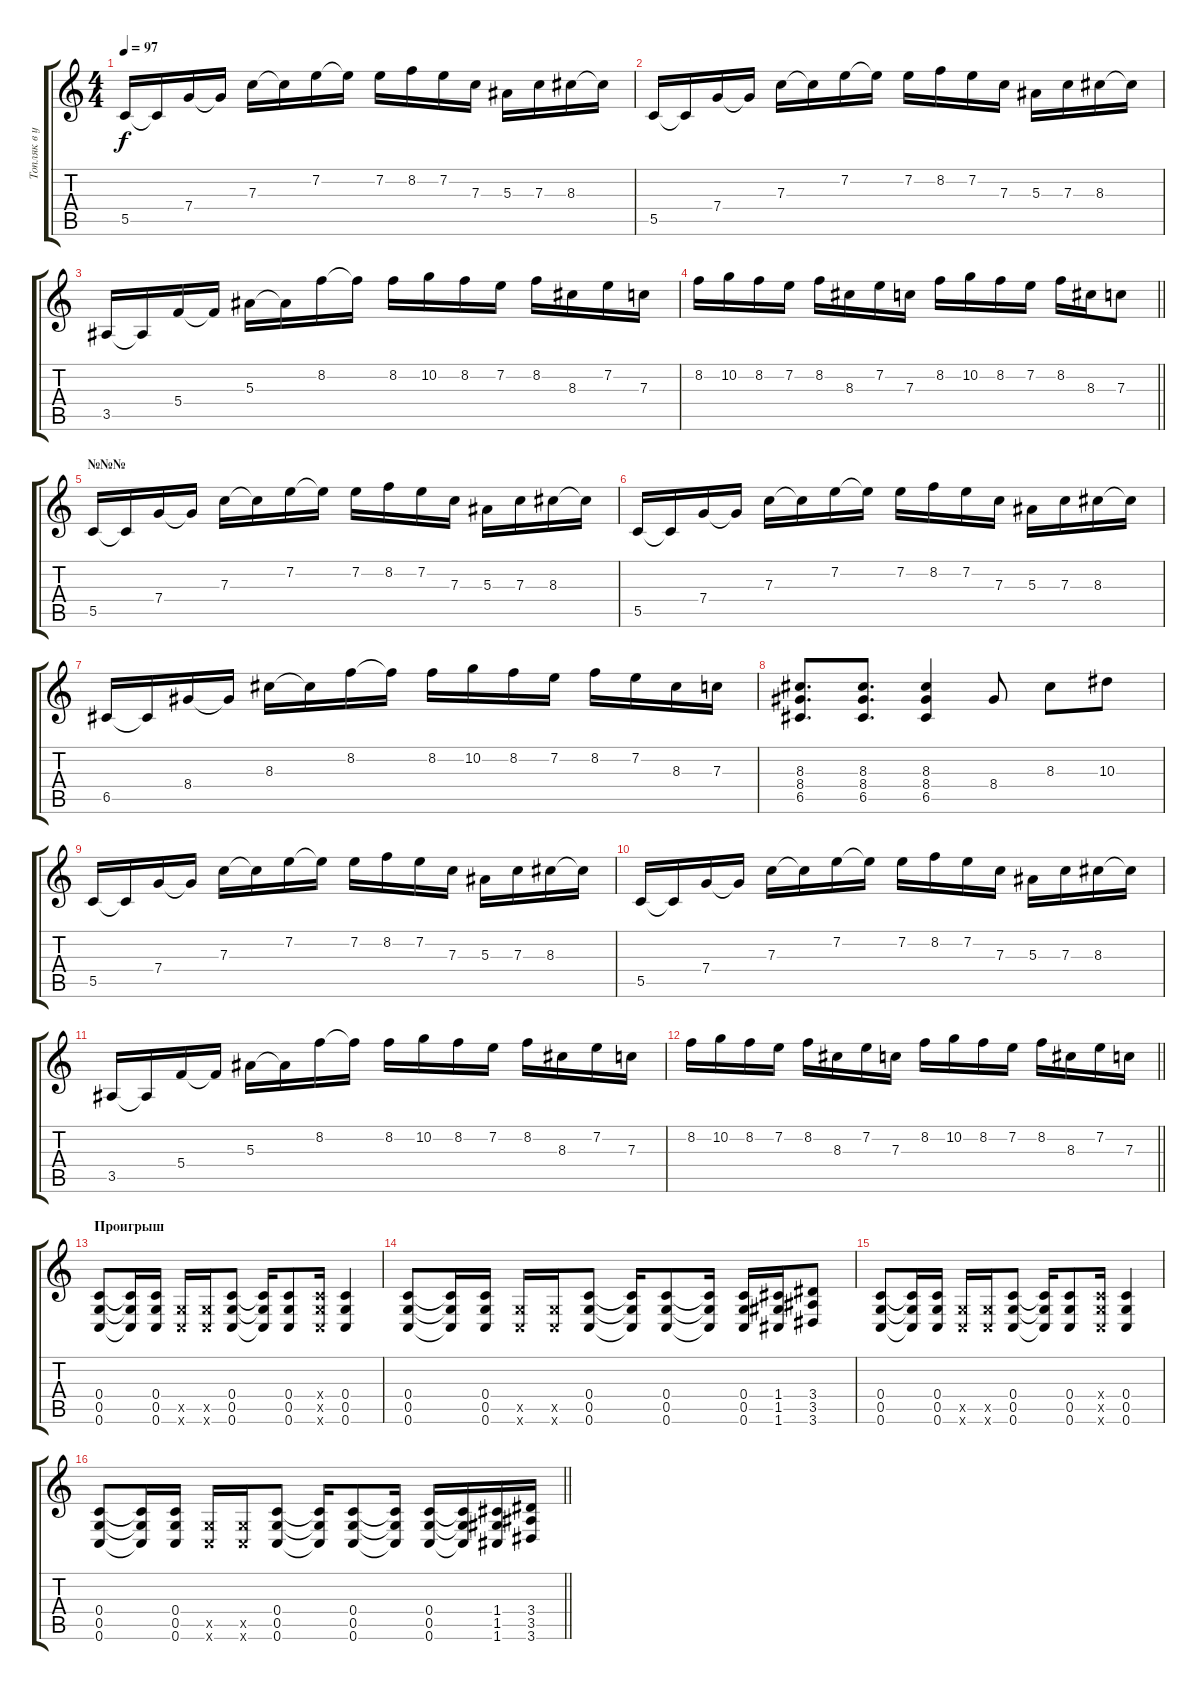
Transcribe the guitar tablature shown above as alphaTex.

\track ("Топляк в ушах :)" "Топляк в у") {instrument distortionguitar}
\staff {score tabs}
\tuning (D4 A3 F3 C3 G2 C2) {hide}
\ts (4 4)
\tempo 97
\clef g2
\ks c
5.5.16{dy f instrument electricguitarclean} 5.5{t}.16 7.4.16 7.4{t}.16 7.3.16 7.3{t}.16 7.2.16 7.2{t}.16 7.2.16 8.2.16 7.2.16 7.3.16 5.3.16 7.3.16 8.3.16 8.3{t}.16 |
5.5.16 5.5{t}.16 7.4.16 7.4{t}.16 7.3.16 7.3{t}.16 7.2.16 7.2{t}.16 7.2.16 8.2.16 7.2.16 7.3.16 5.3.16 7.3.16 8.3.16 8.3{t}.16 |
3.5.16{instrument electricguitarclean} 3.5{t}.16 5.4.16 5.4{t}.16 5.3.16 5.3{t}.16 8.2.16 8.2{t}.16 8.2.16 10.2.16 8.2.16 7.2.16 8.2.16 8.3.16 7.2.16 7.3.16 |
\barLineRight lightlight
8.2.16 10.2.16 8.2.16 7.2.16 8.2.16 8.3.16 7.2.16 7.3.16 8.2.16 10.2.16 8.2.16 7.2.16 8.2.16 8.3.16 7.3.8 |
\section ("" "№№№")
5.5.16{instrument electricguitarclean} 5.5{t}.16 7.4.16 7.4{t}.16 7.3.16 7.3{t}.16 7.2.16 7.2{t}.16 7.2.16 8.2.16 7.2.16 7.3.16 5.3.16 7.3.16 8.3.16 8.3{t}.16 |
5.5.16 5.5{t}.16 7.4.16 7.4{t}.16 7.3.16 7.3{t}.16 7.2.16 7.2{t}.16 7.2.16 8.2.16 7.2.16 7.3.16 5.3.16 7.3.16 8.3.16 8.3{t}.16 |
6.5.16 6.5{t}.16 8.4.16 8.4{t}.16 8.3.16 8.3{t}.16 8.2.16 8.2{t}.16 8.2.16 10.2.16 8.2.16 7.2.16 8.2.16 7.2.16 8.3.16 7.3.16 |
(8.3 8.4 6.5).8{d instrument distortionguitar} (8.3 8.4 6.5).8{d} (8.3 8.4 6.5).4 8.4.8{instrument electricguitarclean} 8.3.8 10.3.8 |
5.5.16{instrument electricguitarclean} 5.5{t}.16 7.4.16 7.4{t}.16 7.3.16 7.3{t}.16 7.2.16 7.2{t}.16 7.2.16 8.2.16 7.2.16 7.3.16 5.3.16 7.3.16 8.3.16 8.3{t}.16 |
5.5.16 5.5{t}.16 7.4.16 7.4{t}.16 7.3.16 7.3{t}.16 7.2.16 7.2{t}.16 7.2.16 8.2.16 7.2.16 7.3.16 5.3.16 7.3.16 8.3.16 8.3{t}.16 |
3.5.16{instrument electricguitarclean} 3.5{t}.16 5.4.16 5.4{t}.16 5.3.16 5.3{t}.16 8.2.16 8.2{t}.16 8.2.16 10.2.16 8.2.16 7.2.16 8.2.16 8.3.16 7.2.16 7.3.16 |
\barLineRight lightlight
8.2.16 10.2.16 8.2.16 7.2.16 8.2.16 8.3.16 7.2.16 7.3.16 8.2.16 10.2.16 8.2.16 7.2.16 8.2.16 8.3.16 7.2.16 7.3.16 |
\section ("" "Проигрыш")
(0.4 0.5 0.6).8{instrument distortionguitar} (0.4{t} 0.5{t} 0.6{t}).16 (0.4 0.5 0.6).16 (0.5{x} 0.6{x}).16 (0.5{x} 0.6{x}).16 (0.4 0.5 0.6).8 (0.4{t} 0.5{t} 0.6{t}).16 (0.4 0.5 0.6).8 (0.4{x} 0.5{x} 0.6{x}).16 (0.4 0.5 0.6).4 |
(0.4 0.5 0.6).8 (0.4{t} 0.5{t} 0.6{t}).16 (0.4 0.5 0.6).16 (0.5{x} 0.6{x}).16 (0.5{x} 0.6{x}).16 (0.4 0.5 0.6).8 (0.4{t} 0.5{t} 0.6{t}).16 (0.4 0.5 0.6).8 (0.4{t} 0.5{t} 0.6{t}).16 (0.4 0.5 0.6).16 (1.4 1.5 1.6).16 (3.4 3.5 3.6).8 |
(0.4 0.5 0.6).8 (0.4{t} 0.5{t} 0.6{t}).16 (0.4 0.5 0.6).16 (0.5{x} 0.6{x}).16 (0.5{x} 0.6{x}).16 (0.4 0.5 0.6).8 (0.4{t} 0.5{t} 0.6{t}).16 (0.4 0.5 0.6).8 (0.4{x} 0.5{x} 0.6{x}).16 (0.4 0.5 0.6).4 |
\barLineRight lightlight
(0.4 0.5 0.6).8 (0.4{t} 0.5{t} 0.6{t}).16 (0.4 0.5 0.6).16 (0.5{x} 0.6{x}).16 (0.5{x} 0.6{x}).16 (0.4 0.5 0.6).8 (0.4{t} 0.5{t} 0.6{t}).16 (0.4 0.5 0.6).8 (0.4{t} 0.5{t} 0.6{t}).16 (0.4 0.5 0.6).16 (0.4{t} 0.5{t} 0.6{t}).16 (1.4 1.5 1.6).16 (3.4 3.5 3.6).16
